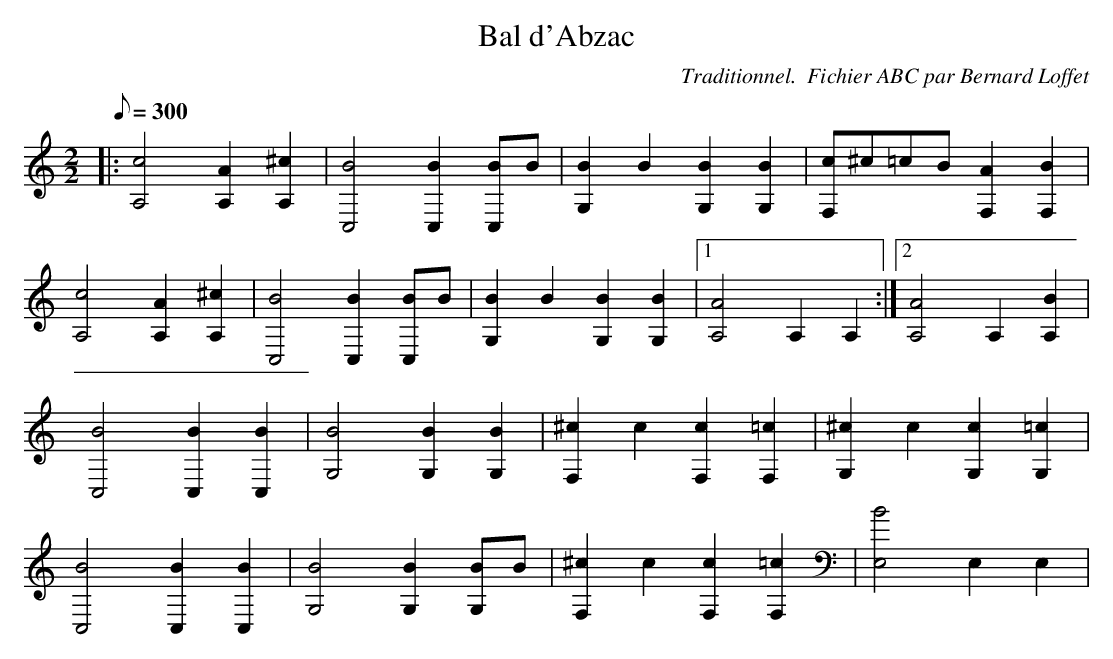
X:1
T:Bal d'Abzac
C:Traditionnel.  Fichier ABC par Bernard Loffet
L:1/8
Q:300
M:2/2
K:C
|: [c4A,4] [A2A,2][^c2A,2] | [B4C,4] [B2C,2][BC,]B | [B2G,2]B2 [B2G,2][B2G,2] | [cF,]^c=cB [A2F,2][B2F,2] | \
 [c4A,4] [A2A,2][^c2A,2] | [B4C,4] [B2C,2][BC,]B | [B2G,2]B2 [B2G,2][B2G,2] |1 [A4A,4] A,2A,2 :|2 [A4A,4] A,2[B2A,2] | \
 [B4C,4] [B2C,2][B2C,2] | [B4G,4] [B2G,2][B2G,2] | [^c2F,2]c2 [c2F,2][=c2F,2] | [^c2G,2]c2 [c2G,2][=c2G,2] | \
 [B4C,4] [B2C,2][B2C,2] | [B4G,4] [B2G,2][BG,]B | [^c2F,2]c2 [c2F,2][=c2F,2] | [B4E,4] E,2E,2 | \
